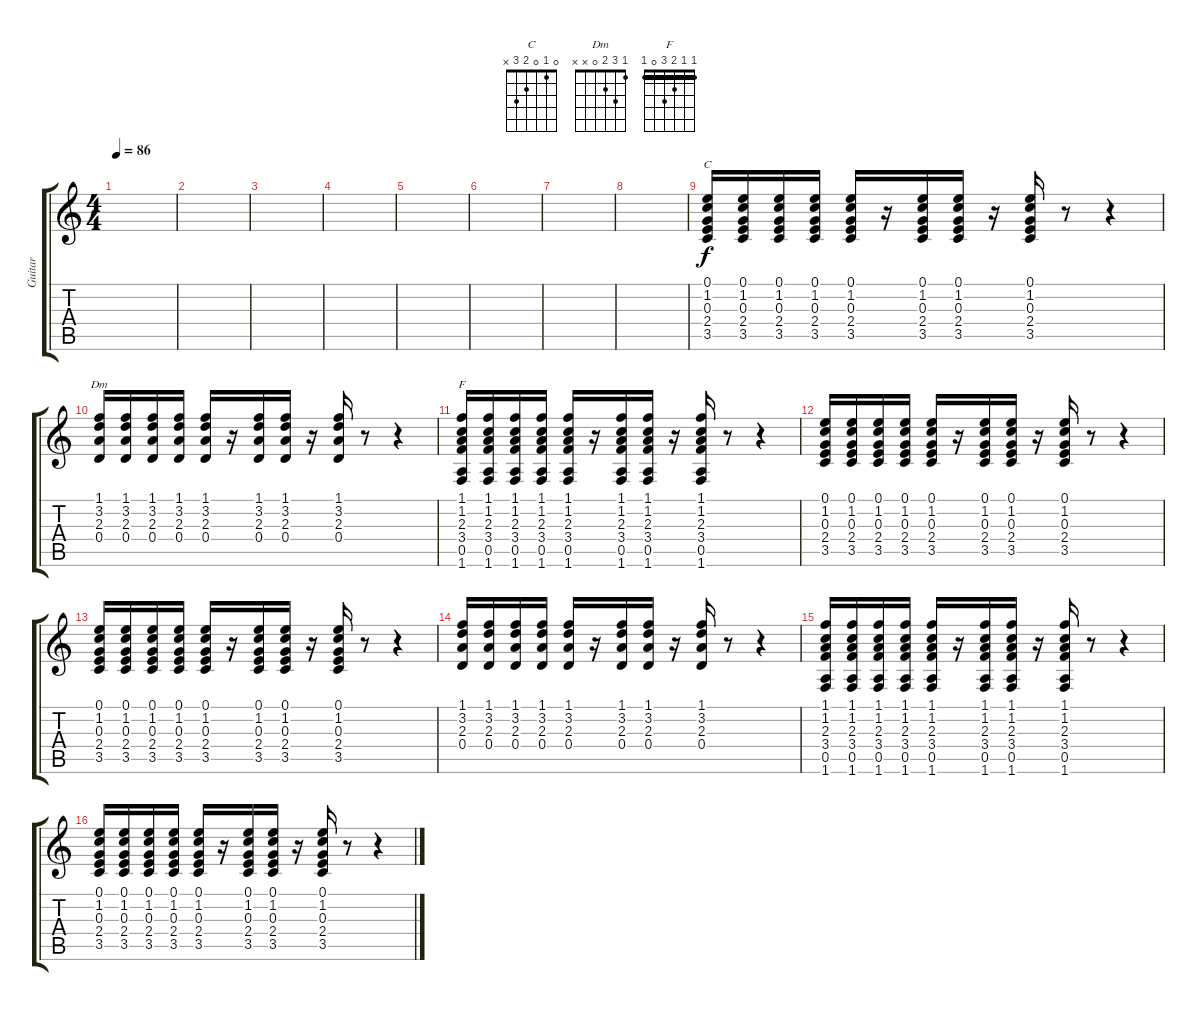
\track ("Guitar" "Guitar") {instrument acousticguitarsteel}
\staff {score tabs}
\tuning (E4 B3 G3 D3 A2 E2) {hide}
\chord ("C" 0 1 0 2 3 x)
\chord ("Dm" 1 3 2 0 x x)
\chord ("F" 1 1 2 3 0 1) {barre 1}
\ts (4 4)
\tempo 86
\clef g2
\ks c
|
|
|
|
|
|
|
|
(0.1 1.2 0.3 2.4 3.5).16{ch "C"} (0.1 1.2 0.3 2.4 3.5).16 (0.1 1.2 0.3 2.4 3.5).16 (0.1 1.2 0.3 2.4 3.5).16 (0.1 1.2 0.3 2.4 3.5).16 r.16 (0.1 1.2 0.3 2.4 3.5).16 (0.1 1.2 0.3 2.4 3.5).16 r.16 (0.1 1.2 0.3 2.4 3.5).16 r.8 r.4 |
(1.1 3.2 2.3 0.4).16{ch "Dm"} (1.1 3.2 2.3 0.4).16 (1.1 3.2 2.3 0.4).16 (1.1 3.2 2.3 0.4).16 (1.1 3.2 2.3 0.4).16 r.16 (1.1 3.2 2.3 0.4).16 (1.1 3.2 2.3 0.4).16 r.16 (1.1 3.2 2.3 0.4).16 r.8 r.4 |
(1.1 1.2 2.3 3.4 0.5 1.6).16{ch "F"} (1.1 1.2 2.3 3.4 0.5 1.6).16 (1.1 1.2 2.3 3.4 0.5 1.6).16 (1.1 1.2 2.3 3.4 0.5 1.6).16 (1.1 1.2 2.3 3.4 0.5 1.6).16 r.16 (1.1 1.2 2.3 3.4 0.5 1.6).16 (1.1 1.2 2.3 3.4 0.5 1.6).16 r.16 (1.1 1.2 2.3 3.4 0.5 1.6).16 r.8 r.4 |
(0.1 1.2 0.3 2.4 3.5).16 (0.1 1.2 0.3 2.4 3.5).16 (0.1 1.2 0.3 2.4 3.5).16 (0.1 1.2 0.3 2.4 3.5).16 (0.1 1.2 0.3 2.4 3.5).16 r.16 (0.1 1.2 0.3 2.4 3.5).16 (0.1 1.2 0.3 2.4 3.5).16 r.16 (0.1 1.2 0.3 2.4 3.5).16 r.8 r.4 |
(0.1 1.2 0.3 2.4 3.5).16 (0.1 1.2 0.3 2.4 3.5).16 (0.1 1.2 0.3 2.4 3.5).16 (0.1 1.2 0.3 2.4 3.5).16 (0.1 1.2 0.3 2.4 3.5).16 r.16 (0.1 1.2 0.3 2.4 3.5).16 (0.1 1.2 0.3 2.4 3.5).16 r.16 (0.1 1.2 0.3 2.4 3.5).16 r.8 r.4 |
(1.1 3.2 2.3 0.4).16 (1.1 3.2 2.3 0.4).16 (1.1 3.2 2.3 0.4).16 (1.1 3.2 2.3 0.4).16 (1.1 3.2 2.3 0.4).16 r.16 (1.1 3.2 2.3 0.4).16 (1.1 3.2 2.3 0.4).16 r.16 (1.1 3.2 2.3 0.4).16 r.8 r.4 |
(1.1 1.2 2.3 3.4 0.5 1.6).16 (1.1 1.2 2.3 3.4 0.5 1.6).16 (1.1 1.2 2.3 3.4 0.5 1.6).16 (1.1 1.2 2.3 3.4 0.5 1.6).16 (1.1 1.2 2.3 3.4 0.5 1.6).16 r.16 (1.1 1.2 2.3 3.4 0.5 1.6).16 (1.1 1.2 2.3 3.4 0.5 1.6).16 r.16 (1.1 1.2 2.3 3.4 0.5 1.6).16 r.8 r.4 |
(0.1 1.2 0.3 2.4 3.5).16 (0.1 1.2 0.3 2.4 3.5).16 (0.1 1.2 0.3 2.4 3.5).16 (0.1 1.2 0.3 2.4 3.5).16 (0.1 1.2 0.3 2.4 3.5).16 r.16 (0.1 1.2 0.3 2.4 3.5).16 (0.1 1.2 0.3 2.4 3.5).16 r.16 (0.1 1.2 0.3 2.4 3.5).16 r.8 r.4
